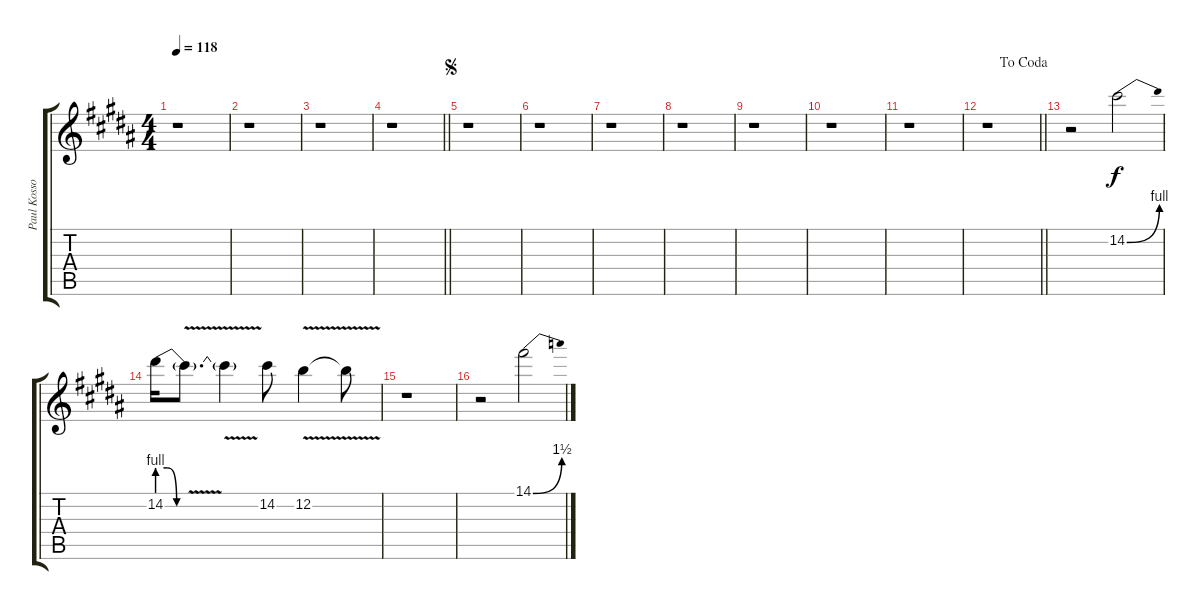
\track ("Paul Kossoff - Guitar 3" "Paul Kosso") {instrument distortionguitar}
\staff {score tabs}
\tuning (E4 B3 G3 D3 A2 E2) {hide}
\ts (4 4)
\tempo 118
\clef g2
\ks b
r.1{dy f} |
\ks g#minor
r.1 |
r.1 |
\barLineRight lightlight
r.1 |
\jump segno
\ks b
r.1 |
\ks g#minor
r.1 |
r.1 |
r.1 |
\ks b
r.1 |
\ks g#minor
r.1 |
r.1 |
\jump dacoda
\barLineRight lightlight
r.1 |
\ks b
r.2 14.2{be (bend 0 0 60 4)}.2 |
\ks g#minor
14.2{be (custom 0 4 20 4 40 0 60 0)}.16 14.2{v t}.8{d} 14.2{v t}.4 14.2.8 12.2{v}.4 12.2{v t}.8 |
r.1 |
r.2 14.1{be (bend 0 0 60 6)}.2
